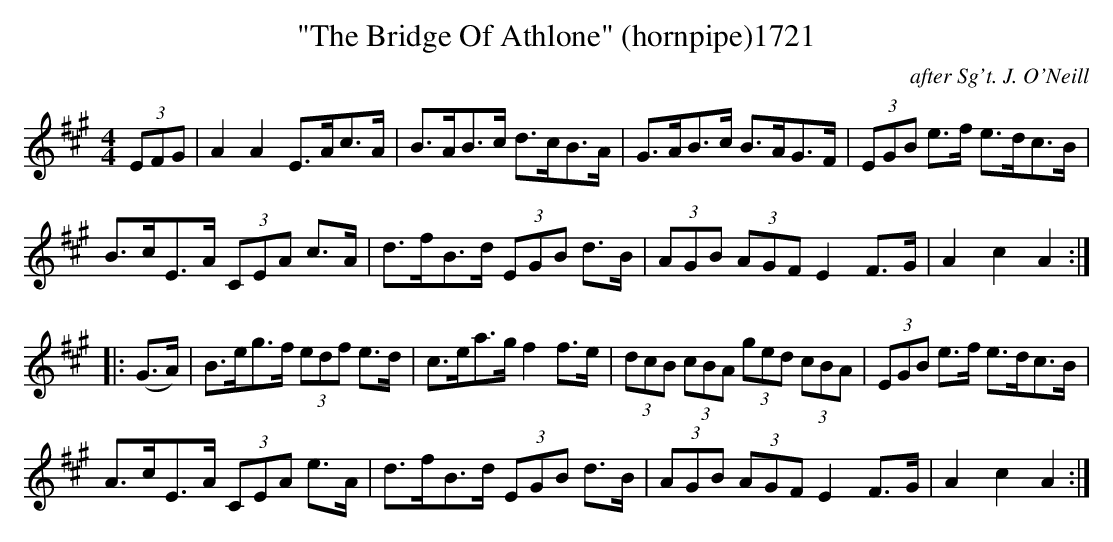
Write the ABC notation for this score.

X:1
T:"The Bridge Of Athlone" (hornpipe)1721
C:after Sg't. J. O'Neill
BRENNAN July 2003 (HTTP://WWW.SOSYOURMOM.COM)
M:4/4
L:1/8
K:A
(3EFG|A2A2E3/2A/2c3/2A/2|B3/2A/2B3/2c/2 d3/2c/2B3/2A/2|G3/2A/2B3/2c/2 B3/2A/2G3/2F/2| (3EGB e3/2f/2 e3/2d/2c3/2B/2|
B3/2c/2E3/2A/2  (3CEA c3/2A/2|d3/2f/2B3/2d/2  (3EGB d3/2B/2|(3AGB  (3AGF E2F3/2G/2|A2c2A2:|
|:(G3/2A/2)|B3/2e/2g3/2f/2  (3edf e3/2d/2|c3/2e/2a3/2g/2 f2f3/2e/2| (3dcB  (3cBA  (3ged  (3cBA|(3EGB e3/2f/2 e3/2d/2c3/2B/2|
A3/2c/2E3/2A/2  (3CEA e3/2A/2|d3/2f/2B3/2d/2  (3EGB d3/2B/2|(3AGB  (3AGF E2F3/2G/2|A2c2A2:|
